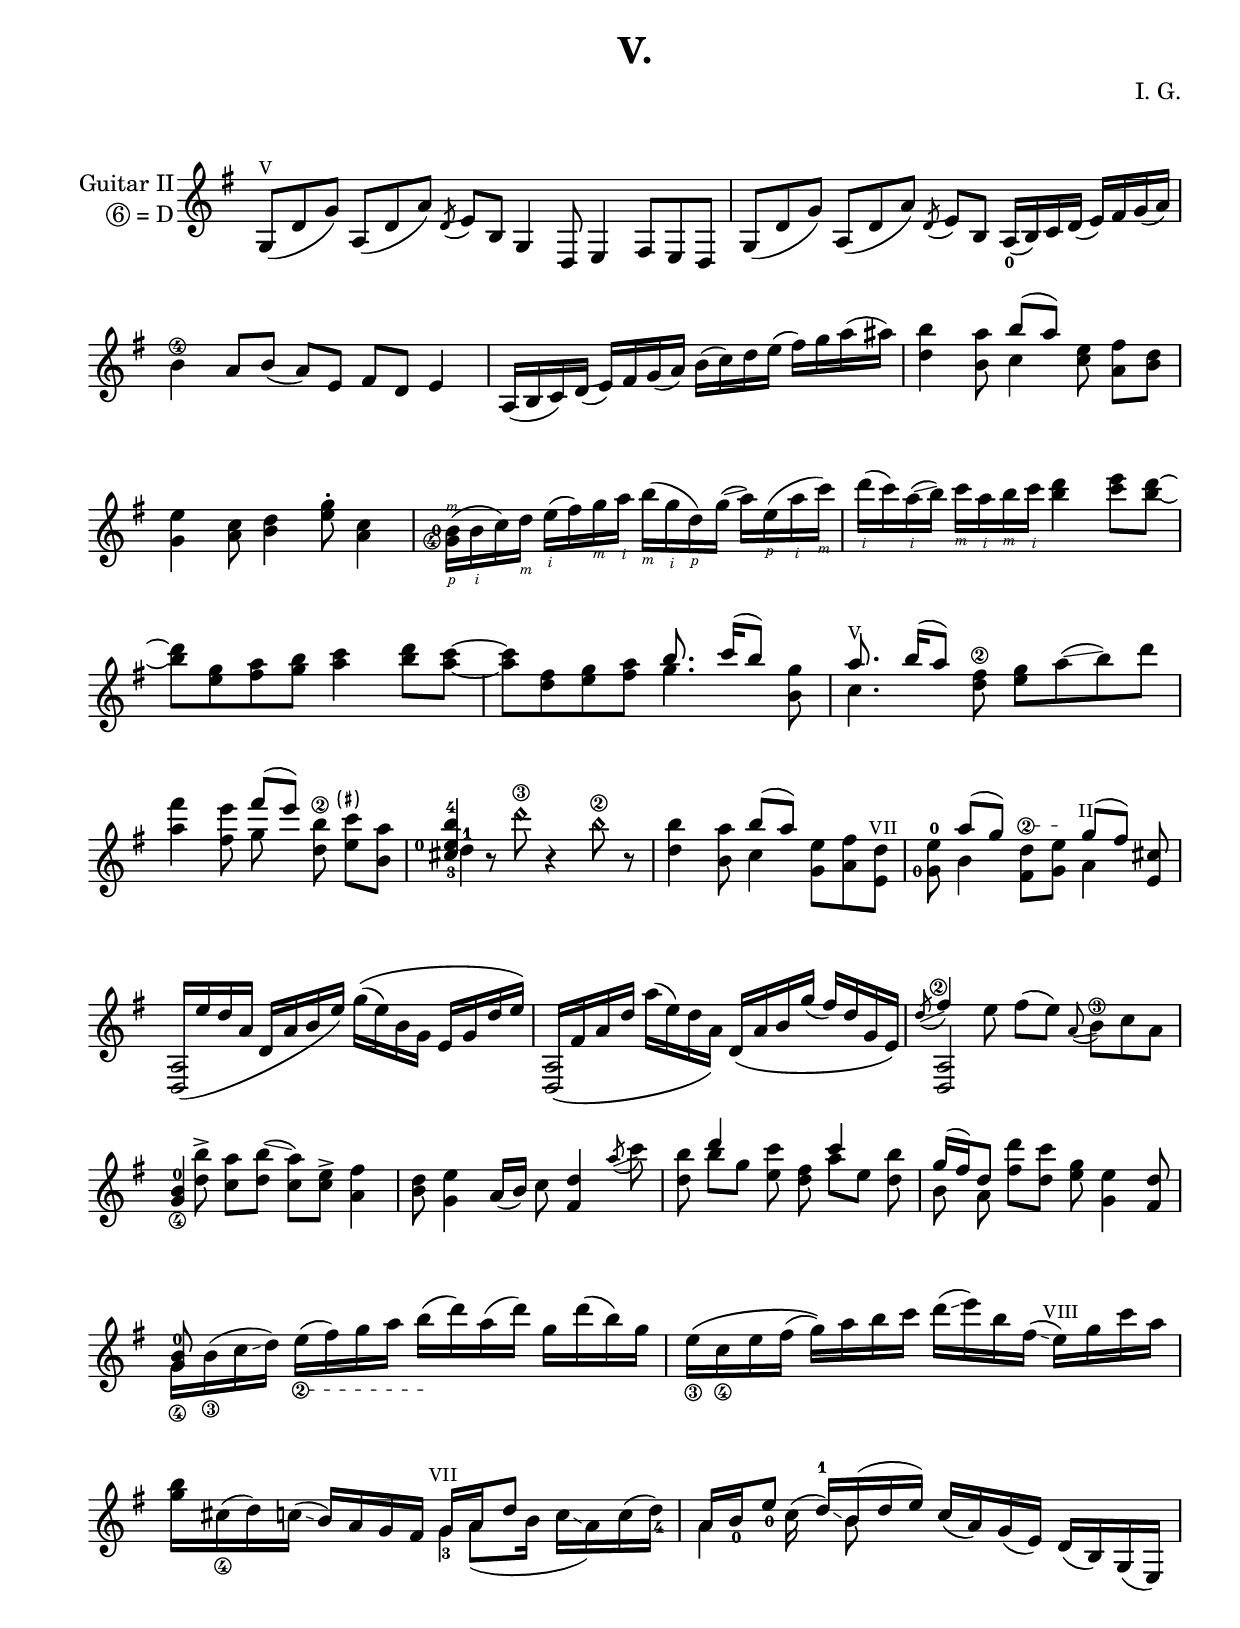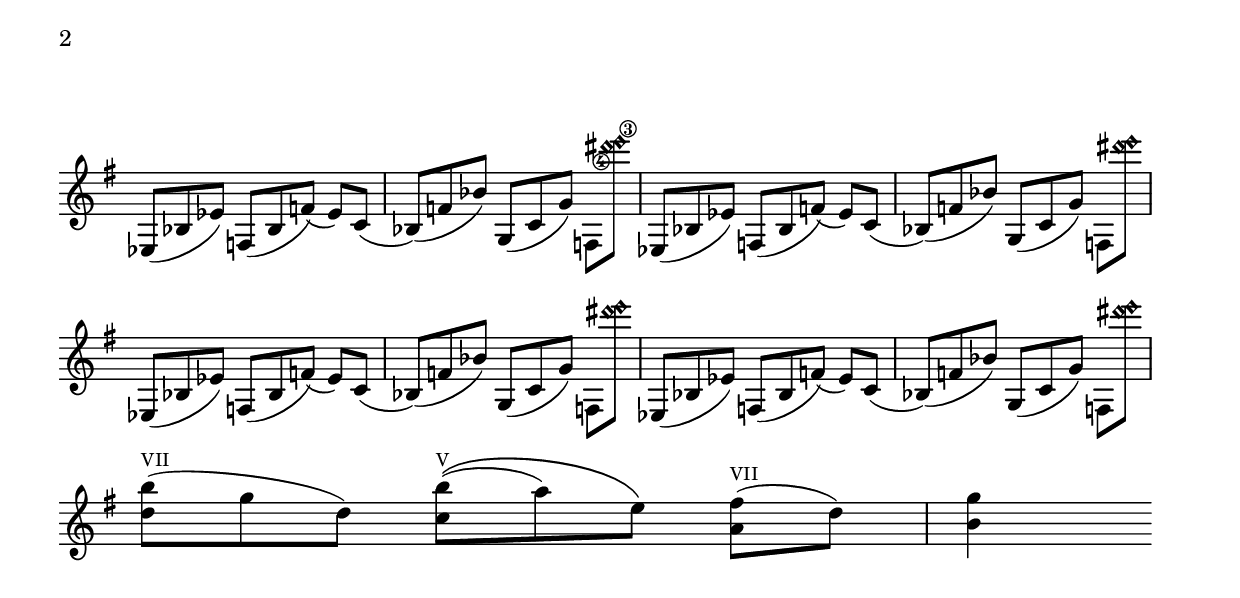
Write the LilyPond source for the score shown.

\version "2.19.15"
%\version "2.18.0"

\language "deutsch"

\header {
  title = "V."
  meter = ""
  composer = "I. G."
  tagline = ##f
}

\paper {
  #(set-paper-size "a4")
  top-system-spacing.basic-distance = #20
  top-markup-spacing.basic-distance = #5
  markup-system-spacing.basic-distance = #20
  system-system-spacing.basic-distance = #18
  last-bottom-spacing.basic-distance = #20
  two-sided = ##t
  inner-margin = 15
  outer-margin = 10
}

\layout {
  \context {
    \Score
    \remove "Bar_number_engraver"
  }
}

\version "2.19.15"

#(define RH rightHandFinger)

xLV = #(define-music-function (parser location further) (number?) #{
  \once \override LaissezVibrerTie.X-extent = #'(0 . 0)
  \once \override LaissezVibrerTie.details.note-head-gap = #(/
                                                             further -2)
  \once \override LaissezVibrerTie.extra-offset = #(cons (/
                                                          further 2) 0)
         #})

stringNumberSpanner =
#(define-music-function (parser location StringNumber) (string?)
   #{
     \override TextSpanner.font-size = #-5
     \override TextSpanner.dash-fraction = #0.3
     \override TextSpanner.dash-period = #1.5
     \override TextSpanner.bound-details.right.arrow = ##t
     \override TextSpanner.arrow-width = #0.2
     \override TextSpanner.arrow-length = #0.7
     \override TextSpanner.bound-details.left.stencil-align-dir-y = #CENTER
     \override TextSpanner.bound-details.left.text = \markup { \circle \number #StringNumber }
   #})

stringNumSpan =
#(define-music-function (parser location StringNumber) (string?)
   #{
     \override TextSpanner.font-size = #-5
     \override TextSpanner.dash-fraction = #0.3
     \override TextSpanner.dash-period = #1.5
     %\override TextSpanner.bound-details.right.arrow = ##t
     %\override TextSpanner.arrow-width = #0.2
     %\override TextSpanner.arrow-length = #0.7
     \override TextSpanner.bound-details.left.stencil-align-dir-y = #CENTER
     \override TextSpanner.bound-details.left.text = \markup { \circle \number #StringNumber }
   #})

fretNumSpan =
#(define-music-function (parser location FretNumber) (string?)
   #{
     \override TextSpanner.font-size = #-2
     \override TextSpanner.font-shape = #'regular
     \override TextSpanner.dash-fraction = #0.3
     \override TextSpanner.dash-period = #0.5
     %\override TextSpanner.bound-details.right.arrow = ##t
     %\override TextSpanner.arrow-width = #0.2
     %\override TextSpanner.arrow-length = #0.7
     \override TextSpanner.bound-details.left.stencil-align-dir-y = #CENTER
     \override TextSpanner.bound-details.left.text = \markup { \text #FretNumber }
   #})

spad = \override Fingering.staff-padding = #'()
sfol = \set fingeringOrientations = #'(left)
sfor = \set fingeringOrientations = #'(right)
sfod = \set fingeringOrientations = #'(down)
sfou = \set fingeringOrientations = #'(up)
npad = \override StringNumber.staff-padding = #'()
ssnol = \set stringNumberOrientations = #'(left)
ssnou = \set stringNumberOrientations = #'(up)
ssnod = \set stringNumberOrientations = #'(down)
ssnor = \set stringNumberOrientations = #'(right)
FO =
#(define-music-function (parser location offsetX offsetY)(number? number?)
   #{
     \once \override Voice.Fingering.extra-offset = #(cons offsetX offsetY)
   #})

SO =
#(define-music-function (parser location offsetX offsetY)(number? number?)
   #{
     \once \override Voice.StringNumber.extra-offset = #(cons offsetX offsetY)
   #})

\include "global.ly"
\version "2.19.15"

\language "deutsch"

\version "2.19.15"

#(define RH rightHandFinger)

xLV = #(define-music-function (parser location further) (number?) #{
  \once \override LaissezVibrerTie.X-extent = #'(0 . 0)
  \once \override LaissezVibrerTie.details.note-head-gap = #(/
                                                             further -2)
  \once \override LaissezVibrerTie.extra-offset = #(cons (/
                                                          further 2) 0)
         #})

stringNumberSpanner =
#(define-music-function (parser location StringNumber) (string?)
   #{
     \override TextSpanner.font-size = #-5
     \override TextSpanner.dash-fraction = #0.3
     \override TextSpanner.dash-period = #1.5
     \override TextSpanner.bound-details.right.arrow = ##t
     \override TextSpanner.arrow-width = #0.2
     \override TextSpanner.arrow-length = #0.7
     \override TextSpanner.bound-details.left.stencil-align-dir-y = #CENTER
     \override TextSpanner.bound-details.left.text = \markup { \circle \number #StringNumber }
   #})

stringNumSpan =
#(define-music-function (parser location StringNumber) (string?)
   #{
     \override TextSpanner.font-size = #-5
     \override TextSpanner.dash-fraction = #0.3
     \override TextSpanner.dash-period = #1.5
     %\override TextSpanner.bound-details.right.arrow = ##t
     %\override TextSpanner.arrow-width = #0.2
     %\override TextSpanner.arrow-length = #0.7
     \override TextSpanner.bound-details.left.stencil-align-dir-y = #CENTER
     \override TextSpanner.bound-details.left.text = \markup { \circle \number #StringNumber }
   #})

fretNumSpan =
#(define-music-function (parser location FretNumber) (string?)
   #{
     \override TextSpanner.font-size = #-2
     \override TextSpanner.font-shape = #'regular
     \override TextSpanner.dash-fraction = #0.3
     \override TextSpanner.dash-period = #0.5
     %\override TextSpanner.bound-details.right.arrow = ##t
     %\override TextSpanner.arrow-width = #0.2
     %\override TextSpanner.arrow-length = #0.7
     \override TextSpanner.bound-details.left.stencil-align-dir-y = #CENTER
     \override TextSpanner.bound-details.left.text = \markup { \text #FretNumber }
   #})

spad = \override Fingering.staff-padding = #'()
sfol = \set fingeringOrientations = #'(left)
sfor = \set fingeringOrientations = #'(right)
sfod = \set fingeringOrientations = #'(down)
sfou = \set fingeringOrientations = #'(up)
npad = \override StringNumber.staff-padding = #'()
ssnol = \set stringNumberOrientations = #'(left)
ssnou = \set stringNumberOrientations = #'(up)
ssnod = \set stringNumberOrientations = #'(down)
ssnor = \set stringNumberOrientations = #'(right)
FO =
#(define-music-function (parser location offsetX offsetY)(number? number?)
   #{
     \once \override Voice.Fingering.extra-offset = #(cons offsetX offsetY)
   #})

SO =
#(define-music-function (parser location offsetX offsetY)(number? number?)
   #{
     \once \override Voice.StringNumber.extra-offset = #(cons offsetX offsetY)
   #})

\include "global.ly"

guitarTwo = \relative{
  \global
  \override Staff.TimeSignature #'stencil = ##f
  \override TextScript.font-size = -2
  \override Fingering.staff-padding = #'()
  \override StringNumber.staff-padding = #'()
  \override StrokeFinger.staff-padding = #'()
  \time 8/4
  g8^"V"[( d' g]) a,[( d a']) \acciaccatura d,-\markup {
    \postscript #"0.5 0.3 moveto 1.8 0.4 rlineto stroke"
  } e h g4 d8 e4 fis8[ e d]
  \time 6/4
  g8[( d' g]) a,[( d a']) \acciaccatura d,-\markup {
    \postscript #"0.5 0.3 moveto 1.8 0.4 rlineto stroke"
  } e h
  a16_0( h) c d(-\markup {
    \postscript #"0.5 0.3 moveto 2.2 0.5 rlineto stroke"
  } e) fis g( a)
  \time 5/4
  h4\4 a8 h( a) e fis d e4
  \time 4/4
  a,16( h c) d(-\markup {
    \postscript #"0.5 0.3 moveto 2.2 0.5 rlineto stroke"
  } e) fis g( a) h( c) d e( fis) g a( ais)
  <d, h'>4 <h a'>8
  <<
    {
      h'8[( a])
    }
    \\
    {
      c,4
    }
  >>
  <c e>8\noBeam<a fis'><h d>
  \tag #'Part {
    \break
  }
  <g e'>4<a c>8<h d>4<e g>8-.<a, c>4
  \once\override StrokeFinger.avoid-slur = #'outside
  \override StrokeFinger.staff-padding = #'()
  \override StrokeFinger.add-stem-support = ##t
  \set strokeFingerOrientations = #'(up down)
  \set stringNumberOrientations = #'(left)
  \set fingeringOrientations = #'(left)
  <g\4-\RH #1 h-0-\RH #3 >16(
  \unset stringNumberOrientations
  \unset fingeringOrientations
  \override StrokeFinger.avoid-slur = #'inside
  \set strokeFingerOrientations = #'(down)
  h-\RH #2 c) d-\RH #3 e-\RH #2 ( fis) g-\RH #3 a-\RH#2
  h-\RH #3 ( g-\RH #2 d-\RH#1) g(-\markup {
    \postscript #"0.8 6 moveto 2.2 0.5 rlineto stroke"
  } a) e-\RH#1 ( a-\RH#2 c-\RH#3)
  d-\RH#2 ( c) a-\markup {
    \postscript #"0.8 6.3 moveto 2.2 0.5 rlineto stroke"
  }-\RH#2 ( h) c-\RH#3 a-\RH#2 h-\RH#3 c-\RH#2 <h d>4<c e>8<h d>~
  \tag #'Part {
    \break
  }
  q <e, g><fis a><g h><a c>4 <h d>8 <a c>~ q <d, fis><e g><fis a>
  <<
    {
      h8. c16[( h8])
    }
    \\
    {
      g4.
    }
  >>
  <h, g'>8
  <<
    {
      \override TextScript.font-size = -2
      a'8.^"V" h16[( a8])
    }
    \\
    {
      c,4.
    }
  >>
  <d fis\2>8<e g>
  \tag #'Part {
    a(-\markup {
      \postscript #"0.8 6.3 moveto 3.8 0.5 rlineto stroke"
    }
  }
  \tag #'Partitur {
    a(-\markup {
      \postscript #"0.8 6.3 moveto 2.6 0.5 rlineto stroke"
    }
  }
  h) d
  <a fis'>4<fis e'>8
  <<
    {
      fis'[( e])
    }
    \\
    {
      g,
    }
  >>
  <d h'\2>\noBeam
  <e c'>^\markup \fontsize #-3 {\parenthesize \sharp}<h a'>
  <<
    {
      \override Fingering.staff-padding = #'()
      \set fingeringOrientations = #'(down left up)
      <cis-3 e-0 h'-4>4
    }
    \\
    {
      \override Fingering.staff-padding = #'()
      \once \override NoteColumn.force-hshift = #1.7
      d4^1
    }
  >>
  r8 d'\harmonic\3 r4 h8\harmonic\2 r
  <d, h'>4 <h a'>8
  <<
    {
      h'8[( a])
    }
    \\
    {
      c,4
    }
  >>
  <g e'>8 <a fis'>
  \once\override TextScript.extra-offset = #'(-0.5 . 0)
  <e d'>^"VII"
  \set fingeringOrientations = #'(left up)
  <g-0 e'-0>
  \unset fingeringOrientations
  <<
    {
      a'8[( g])
    }
    \\
    {
      h,4
    }
  >>
  \stringNumSpan "2"
  <fis d'>8\startTextSpan[ <g e'>\stopTextSpan]
  <<
    {
      \override TextScript.font-size = -2
      \once\override TextScript.extra-offset = #'(-0.4 . -2)
      g'8^"II"[( fis])
    }
    \\
    {
      a,4
    }
  >>
  <e cis'>8
  \tag #'Part {
    \break
  }
  <\tweak #'duration-log #1 d, \tweak #'duration-log #1 a'>16(
  e'' d a d, a' h e) g(\( e) h g e g d' e\)
  <\tweak #'duration-log #1 d,, \tweak #'duration-log #1 a'>_\(
  fis' a d a'( e) d a\) d,_\( a' h g'_(\stemUp fis) d g, e\)\stemNeutral
  <<
    {
      \override NoteColumn.ignore-collision = ##t
      \stemUp<\tweak #'duration-log #1 d, \tweak #'duration-log #1 a'>4
    }
    \\
    {
      \stemUp
      \acciaccatura d''8-\markup {
        \postscript #"0.5 2.9 moveto 2.3 1 rlineto stroke"
      } \stemUp
      \once \override StringNumber.extra-offset = #'(-0.5 . -2.3)
      fis4\2
    }
  >>
  e8 fis[( e]) \appoggiatura a,-\markup {
    \postscript #"0.5 1.4 moveto 2.2 0.4 rlineto stroke"
  } h\3 c a
  \tag #'Part {
    \break
  }
  <<
    {
      \override Fingering.staff-padding = #'()
      \override StringNumber.staff-padding = #'()
      <g_\4 h-0>4
    }
    \\
    {
      s8 <d' h'>^>
    }
  >>
  <c a'><d h'>(
  -\markup {
      \postscript #"0.8 7 moveto 2.6 -0.5 rlineto stroke"
    }
  <c a'>)<c e>-><a fis'>4
  <h d>8<g e'>4 a16( h) c8 <fis, d'>4 \acciaccatura a'8-\markup {
    \postscript #"0.5 4.9 moveto 2.3 0.9 rlineto stroke"
  } c <d, h'>
  <<
    {
      d'4
    }
    \\
    {
      h8[ g]
    }
  >>
  <e c'>8<d fis>
  <<
    {
      c'4
    }
    \\
    {
      a8[ e]
    }
  >>
  <d h'>8
  <<
    {
      g16( fis) d8
    }
    \\
    {
      h a
    }
  >>
  <fis' d'><d c'><e g><g, e'>4<fis d'>8
  \tag #'Part {
    \break
  }
  <<
    {
      \override Fingering.staff-padding = #'()
      <g h-0>8 s
    }
    \\
    {
      g16_\4 h_\3^( c\glissando d)
    }
  >>
  \textSpannerDown
  \stringNumSpan "2"
  e16(\startTextSpan fis) g a h(\stopTextSpan d) a( d) g, d'( h) g
  \shape #'((0 . 0) (0 . 0) (0 . 0) (0 . 0.3)) PhrasingSlur
  e_\3\( c_\4 e fis( g)\) a h c d\glissando( e) h fis\glissando(
  \once\override TextScript.extra-offset = #'(-1 . 0)
  e^"VIII") g c a
  \tag #'Part {
    \break
  }
  <g h> cis,_\4( d) c\glissando( h) a g fis
  <<
    {
      \override Fingering.staff-padding = #'()
      \override TextScript.font-size = -2
      \once\override TextScript.extra-offset = #'(-1 . 0)
      g^"VII" a d8 s4 a16 h_0 e8_0 s4
    }
    \\
    {
      g,4_3 s a4 s16 h8 s16
    }
    \\
    {
      \stemDown s16 a8_( h16 c\glissando a) c(
      \once \override Fingering.extra-offset = #'(0.3 . 3.5)
      d_4) s8. c16(
      \stemUp d-1)\glissando h( d e)
    }
  >>
  c16( a) g( e) d( h) g( e)
  \tag #'Part {
    \break
  }
  es8[( b' es]) f,[( b f'])(es) c( b[)( f' b]) g,[( c g'])
  <<
    {
      \voiceTwo
      \hideNotes
      s
      \once \override StringNumber.extra-offset = #'(-1.8 . -2.8)
      c'\4
      \unHideNotes
    }
    \\
    {
      f,,,
      \once \override StringNumber.extra-offset = #'(0.8 . -0.8)
      <dis'''\harmonic e\harmonic\3> \stemNeutral
    }
  >>
  \repeat unfold 3 {
    es,,,8[( b' es]) f,[( b f'])(es) c( b[)( f' b]) g,[( c g'])
    \stemDown f, <dis'''\harmonic e\harmonic> \stemNeutral
  }
  \tag #'Part {
    \break
  }
  <d, h'>8^"VII"[( g d])
  \shape #'((0 . 0.3) (0 . 0) (0 . 0) (0 . 0)) PhrasingSlur
  <c h'>^"V"[\(( a') e]\)<a, fis'>^"VII"( d) <h g'>4
}


\score {
  \new Staff \with {
    instrumentName = \markup {
      \right-column {
        "Guitar II"
        \line { \circle 6"= D" }
      }
    }
  }
  \removeWithTag #'Partitur
  \guitarTwo
}